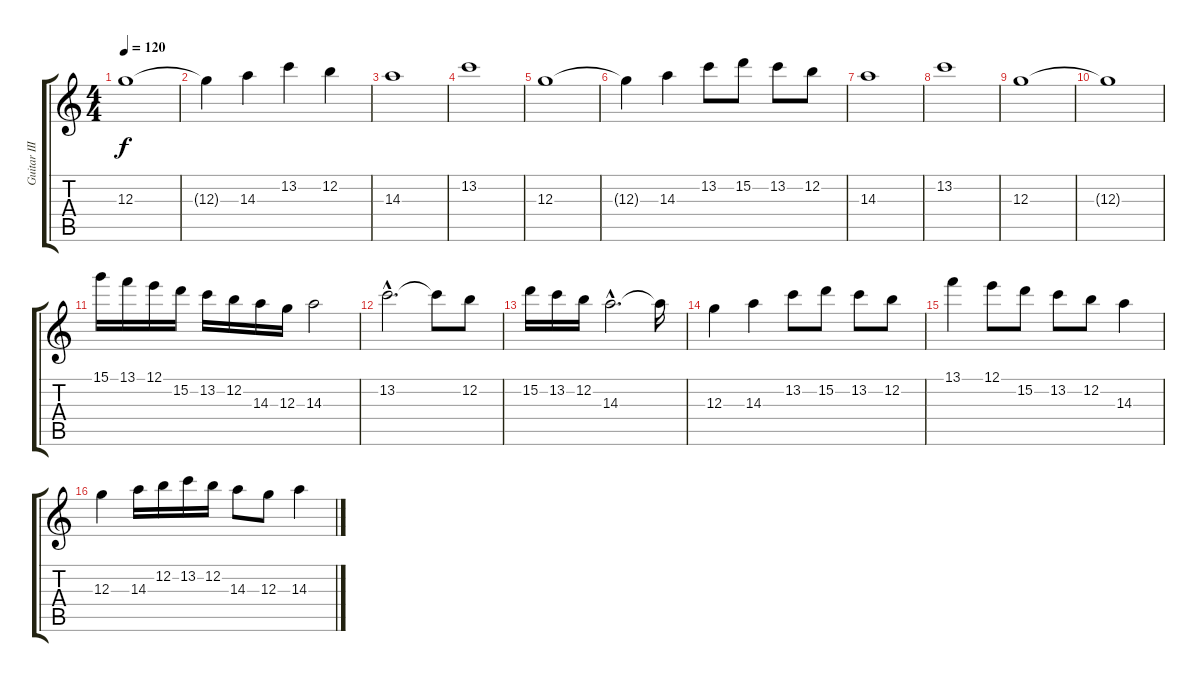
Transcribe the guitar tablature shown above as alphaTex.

\track ("Guitar III" "Guitar III") {instrument overdrivenguitar}
\staff {score tabs}
\tuning (E4 B3 G3 D3 A2 E2) {hide}
\ts (4 4)
\tempo 120
\clef g2
\ks c
12.3.1{dy f} |
12.3{t}.4 14.3.4 13.2.4 12.2.4 |
14.3.1 |
13.2.1 |
12.3.1 |
12.3{t}.4 14.3.4 13.2.8 15.2.8 13.2.8 12.2.8 |
14.3.1 |
13.2.1 |
12.3.1 |
12.3{t}.1 |
15.1.16 13.1.16 12.1.16 15.2.16 13.2.16 12.2.16 14.3.16 12.3.16 14.3.2 |
13.2{hac}.2{d} 13.2{t}.8 12.2.8 |
15.2.16 13.2.16 12.2.16 14.3{hac}.2{d} 14.3{t}.16 |
12.3.4 14.3.4 13.2.8 15.2.8 13.2.8 12.2.8 |
13.1.4 12.1.8 15.2.8 13.2.8 12.2.8 14.3.4 |
12.3.4 14.3.16 12.2.16 13.2.16 12.2.16 14.3.8 12.3.8 14.3.4
